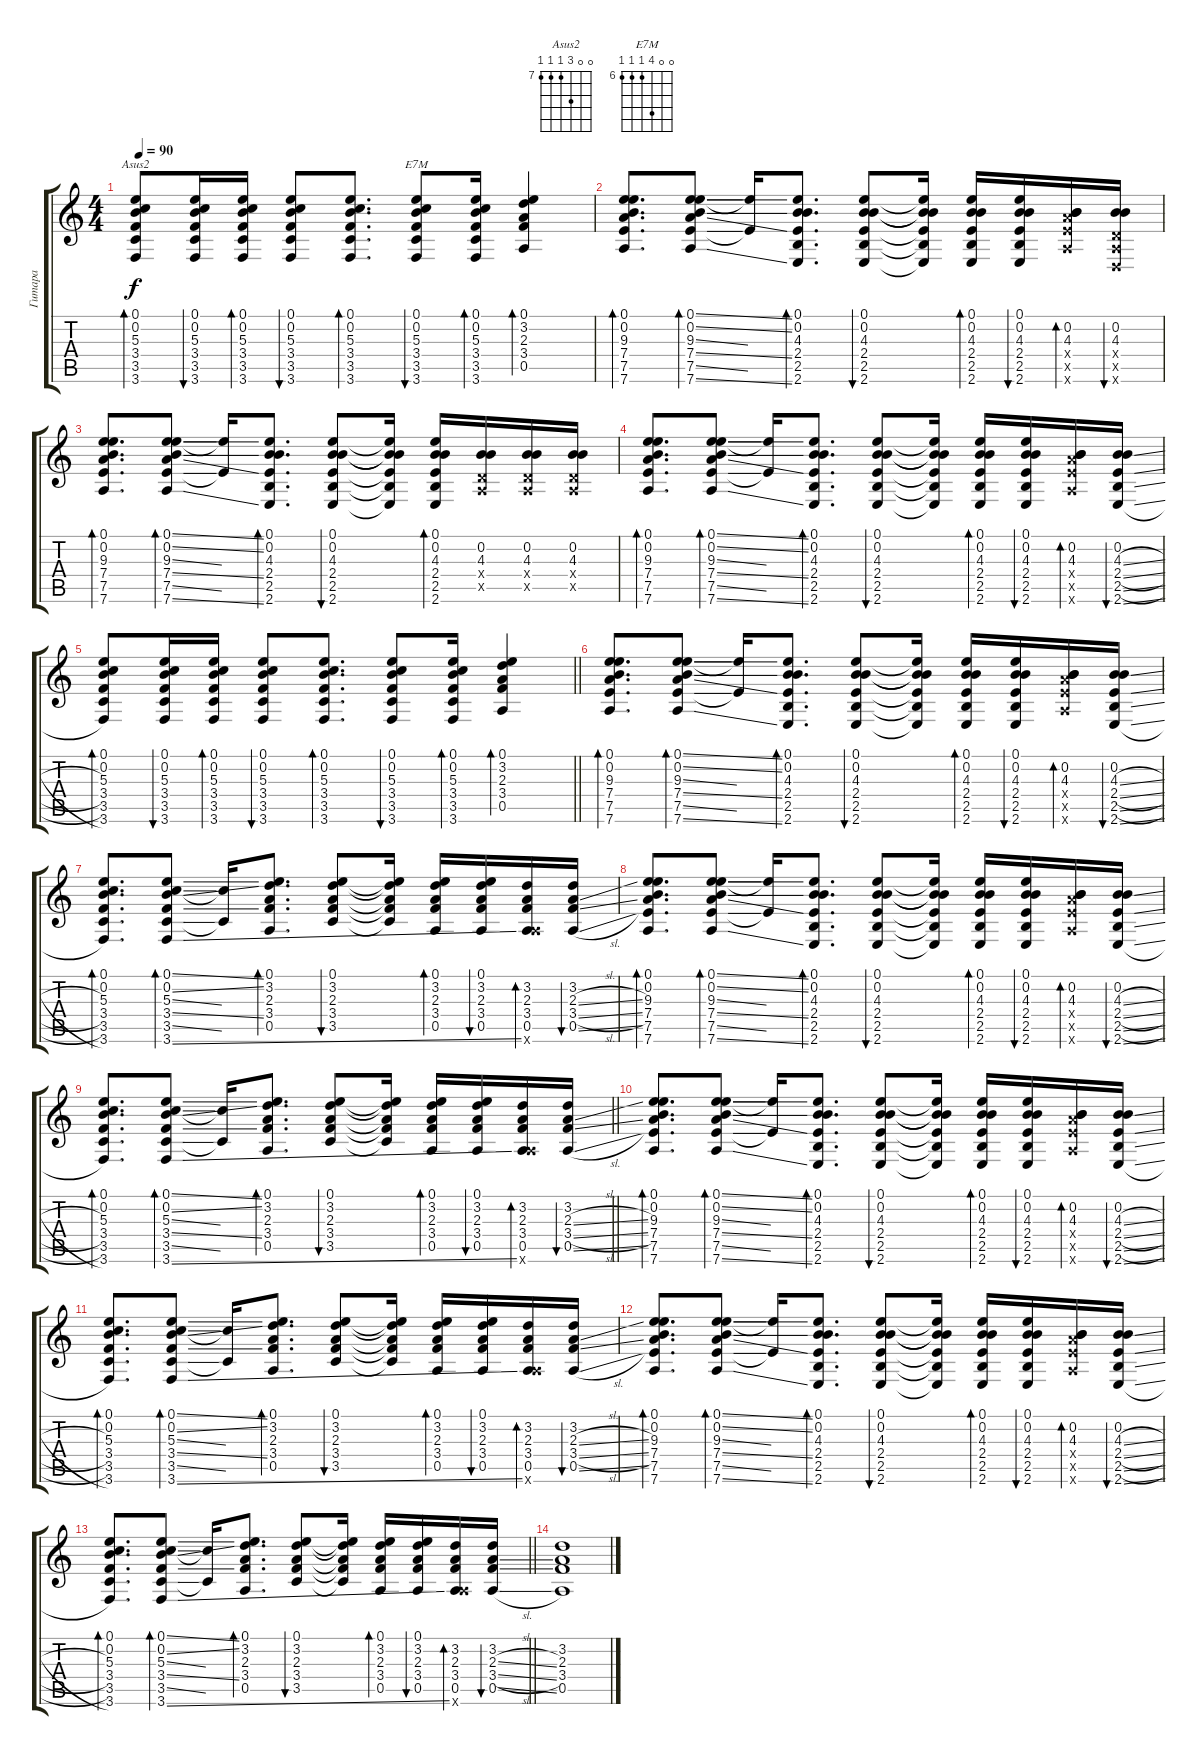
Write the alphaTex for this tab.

\track ("Гитара" "Гитара") {instrument acousticguitarsteel}
\staff {score tabs}
\tuning (E4 B3 G3 D3 A2 D2) {hide}
\chord ("Asus2" 0 0 9 7 7 7) {firstfret 7}
\chord ("E7M" 0 0 9 6 6 6) {firstfret 6}
\ts (4 4)
\tempo 90
\clef g2
\ks c
(0.1 0.2 5.3 3.4 3.5 3.6).8{bd 60 ch "Asus2" dy f} (0.1 0.2 5.3 3.4 3.5 3.6).16{bu 60} (0.1 0.2 5.3 3.4 3.5 3.6).16{bd 60} (0.1 0.2 5.3 3.4 3.5 3.6).8{bu 60} (0.1 0.2 5.3 3.4 3.5 3.6).8{d bd 60} (0.1 0.2 5.3 3.4 3.5 3.6).8{bu 60 ch "E7M"} (0.1 0.2 5.3 3.4 3.5 3.6).16{bd 60} (0.1 3.2 2.3 3.4 0.5).4{bd 60} |
(0.1 0.2 9.3 7.4 7.5 7.6).8{d bd 60} (0.1{ss} 0.2{ss} 9.3{ss} 7.4{ss} 7.5{ss} 7.6{ss}).8{bd 60} (9.3{t} 7.5{t}).16 (0.1 0.2 4.3 2.4 2.5 2.6).8{d bd 60} (0.1 0.2 4.3 2.4 2.5 2.6).8{bu 60} (0.1{t} 0.2{t} 4.3{t} 2.4{t} 2.5{t} 2.6{t}).16 (0.1 0.2 4.3 2.4 2.5 2.6).16{bd 60} (0.1 0.2 4.3 2.4 2.5 2.6).16{bu 60} (0.2 4.3 7.4{x} 7.5{x} 7.6{x}).16{bd 60} (0.2 4.3 0.4{x} 0.5{x} 0.6{x}).16{bu 60} |
(0.1 0.2 9.3 7.4 7.5 7.6).8{d bd 60} (0.1{ss} 0.2{ss} 9.3{ss} 7.4{ss} 7.5{ss} 7.6{ss}).8{bd 60} (9.3{t} 7.5{t}).16 (0.1 0.2 4.3 2.4 2.5 2.6).8{d bd 60} (0.1 0.2 4.3 2.4 2.5 2.6).8{bu 60} (0.1{t} 0.2{t} 4.3{t} 2.4{t} 2.5{t} 2.6{t}).16 (0.1 0.2 4.3 2.4 2.5 2.6).16{bd 60} (0.2 4.3 0.4{x} 0.5{x}).16 (0.2 4.3 0.4{x} 0.5{x}).16 (0.2 4.3 0.4{x} 0.5{x}).16 |
(0.1 0.2 9.3 7.4 7.5 7.6).8{d bd 60} (0.1{ss} 0.2{ss} 9.3{ss} 7.4{ss} 7.5{ss} 7.6{ss}).8{bd 60} (9.3{t} 7.5{t}).16 (0.1 0.2 4.3 2.4 2.5 2.6).8{d bd 60} (0.1 0.2 4.3 2.4 2.5 2.6).8{bu 60} (0.1{t} 0.2{t} 4.3{t} 2.4{t} 2.5{t} 2.6{t}).16 (0.1 0.2 4.3 2.4 2.5 2.6).16{bd 60} (0.1 0.2 4.3 2.4 2.5 2.6).16{bu 60} (0.2 4.3 7.4{x} 7.5{x} 7.6{x}).16{bd 60} (0.2 4.3{sl} 2.4{sl} 2.5{sl} 2.6{sl}).16{bu 60} |
\barLineRight lightlight
(0.1 0.2 5.3 3.4 3.5 3.6).8{bd 60} (0.1 0.2 5.3 3.4 3.5 3.6).16{bu 60} (0.1 0.2 5.3 3.4 3.5 3.6).16{bd 60} (0.1 0.2 5.3 3.4 3.5 3.6).8{bu 60} (0.1 0.2 5.3 3.4 3.5 3.6).8{d bd 60} (0.1 0.2 5.3 3.4 3.5 3.6).8{bu 60} (0.1 0.2 5.3 3.4 3.5 3.6).16{bd 60} (0.1 3.2 2.3 3.4 0.5).4{bd 60} |
(0.1 0.2 9.3 7.4 7.5 7.6).8{d bd 60} (0.1{ss} 0.2{ss} 9.3{ss} 7.4{ss} 7.5{ss} 7.6{ss}).8{bd 60} (9.3{t} 7.5{t}).16 (0.1 0.2 4.3 2.4 2.5 2.6).8{d bd 60} (0.1 0.2 4.3 2.4 2.5 2.6).8{bu 60} (0.1{t} 0.2{t} 4.3{t} 2.4{t} 2.5{t} 2.6{t}).16 (0.1 0.2 4.3 2.4 2.5 2.6).16{bd 60} (0.1 0.2 4.3 2.4 2.5 2.6).16{bu 60} (0.2 4.3 7.4{x} 7.5{x} 7.6{x}).16{bd 60} (0.2 4.3{sl} 2.4{sl} 2.5{sl} 2.6{sl}).16{bu 60} |
(0.1 0.2 5.3 3.4 3.5 3.6).8{d bd 60} (0.1{ss} 0.2{ss} 5.3{ss} 3.4{ss} 3.5{ss} 3.6{ss}).8{bd 60} (5.3{t} 3.5{t}).16 (0.1 3.2 2.3 3.4 0.5).8{d bd 60} (0.1 3.2 2.3 3.4 3.5).8{bu 60} (0.1{t} 3.2{t} 2.3{t} 3.4{t} 3.5{t}).16 (0.1 3.2 2.3 3.4 0.5).16{bd 60} (0.1 3.2 2.3 3.4 0.5).16{bu 60} (3.2 2.3 3.4 0.5 7.6{x}).16{bd 60} (3.2 2.3{sl} 3.4{sl} 0.5{sl}).16{bu 60} |
(0.1 0.2 9.3 7.4 7.5 7.6).8{d bd 60} (0.1{ss} 0.2{ss} 9.3{ss} 7.4{ss} 7.5{ss} 7.6{ss}).8{bd 60} (9.3{t} 7.5{t}).16 (0.1 0.2 4.3 2.4 2.5 2.6).8{d bd 60} (0.1 0.2 4.3 2.4 2.5 2.6).8{bu 60} (0.1{t} 0.2{t} 4.3{t} 2.4{t} 2.5{t} 2.6{t}).16 (0.1 0.2 4.3 2.4 2.5 2.6).16{bd 60} (0.1 0.2 4.3 2.4 2.5 2.6).16{bu 60} (0.2 4.3 7.4{x} 7.5{x} 7.6{x}).16{bd 60} (0.2 4.3{sl} 2.4{sl} 2.5{sl} 2.6{sl}).16{bu 60} |
\barLineRight lightlight
(0.1 0.2 5.3 3.4 3.5 3.6).8{d bd 60} (0.1{ss} 0.2{ss} 5.3{ss} 3.4{ss} 3.5{ss} 3.6{ss}).8{bd 60} (5.3{t} 3.5{t}).16 (0.1 3.2 2.3 3.4 0.5).8{d bd 60} (0.1 3.2 2.3 3.4 3.5).8{bu 60} (0.1{t} 3.2{t} 2.3{t} 3.4{t} 3.5{t}).16 (0.1 3.2 2.3 3.4 0.5).16{bd 60} (0.1 3.2 2.3 3.4 0.5).16{bu 60} (3.2 2.3 3.4 0.5 7.6{x}).16{bd 60} (3.2 2.3{sl} 3.4{sl} 0.5{sl}).16{bu 60} |
(0.1 0.2 9.3 7.4 7.5 7.6).8{d bd 60} (0.1{ss} 0.2{ss} 9.3{ss} 7.4{ss} 7.5{ss} 7.6{ss}).8{bd 60} (9.3{t} 7.5{t}).16 (0.1 0.2 4.3 2.4 2.5 2.6).8{d bd 60} (0.1 0.2 4.3 2.4 2.5 2.6).8{bu 60} (0.1{t} 0.2{t} 4.3{t} 2.4{t} 2.5{t} 2.6{t}).16 (0.1 0.2 4.3 2.4 2.5 2.6).16{bd 60} (0.1 0.2 4.3 2.4 2.5 2.6).16{bu 60} (0.2 4.3 7.4{x} 7.5{x} 7.6{x}).16{bd 60} (0.2 4.3{sl} 2.4{sl} 2.5{sl} 2.6{sl}).16{bu 60} |
(0.1 0.2 5.3 3.4 3.5 3.6).8{d bd 60} (0.1{ss} 0.2{ss} 5.3{ss} 3.4{ss} 3.5{ss} 3.6{ss}).8{bd 60} (5.3{t} 3.5{t}).16 (0.1 3.2 2.3 3.4 0.5).8{d bd 60} (0.1 3.2 2.3 3.4 3.5).8{bu 60} (0.1{t} 3.2{t} 2.3{t} 3.4{t} 3.5{t}).16 (0.1 3.2 2.3 3.4 0.5).16{bd 60} (0.1 3.2 2.3 3.4 0.5).16{bu 60} (3.2 2.3 3.4 0.5 7.6{x}).16{bd 60} (3.2 2.3{sl} 3.4{sl} 0.5{sl}).16{bu 60} |
(0.1 0.2 9.3 7.4 7.5 7.6).8{d bd 60} (0.1{ss} 0.2{ss} 9.3{ss} 7.4{ss} 7.5{ss} 7.6{ss}).8{bd 60} (9.3{t} 7.5{t}).16 (0.1 0.2 4.3 2.4 2.5 2.6).8{d bd 60} (0.1 0.2 4.3 2.4 2.5 2.6).8{bu 60} (0.1{t} 0.2{t} 4.3{t} 2.4{t} 2.5{t} 2.6{t}).16 (0.1 0.2 4.3 2.4 2.5 2.6).16{bd 60} (0.1 0.2 4.3 2.4 2.5 2.6).16{bu 60} (0.2 4.3 7.4{x} 7.5{x} 7.6{x}).16{bd 60} (0.2 4.3{sl} 2.4{sl} 2.5{sl} 2.6{sl}).16{bu 60} |
\barLineRight lightlight
(0.1 0.2 5.3 3.4 3.5 3.6).8{d bd 60} (0.1{ss} 0.2{ss} 5.3{ss} 3.4{ss} 3.5{ss} 3.6{ss}).8{bd 60} (5.3{t} 3.5{t}).16 (0.1 3.2 2.3 3.4 0.5).8{d bd 60} (0.1 3.2 2.3 3.4 3.5).8{bu 60} (0.1{t} 3.2{t} 2.3{t} 3.4{t} 3.5{t}).16 (0.1 3.2 2.3 3.4 0.5).16{bd 60} (0.1 3.2 2.3 3.4 0.5).16{bu 60} (3.2 2.3 3.4 0.5 7.6{x}).16{bd 60} (3.2 2.3{sl} 3.4{sl} 0.5{sl}).16{bu 60} |
(3.2 2.3 3.4 0.5).1
